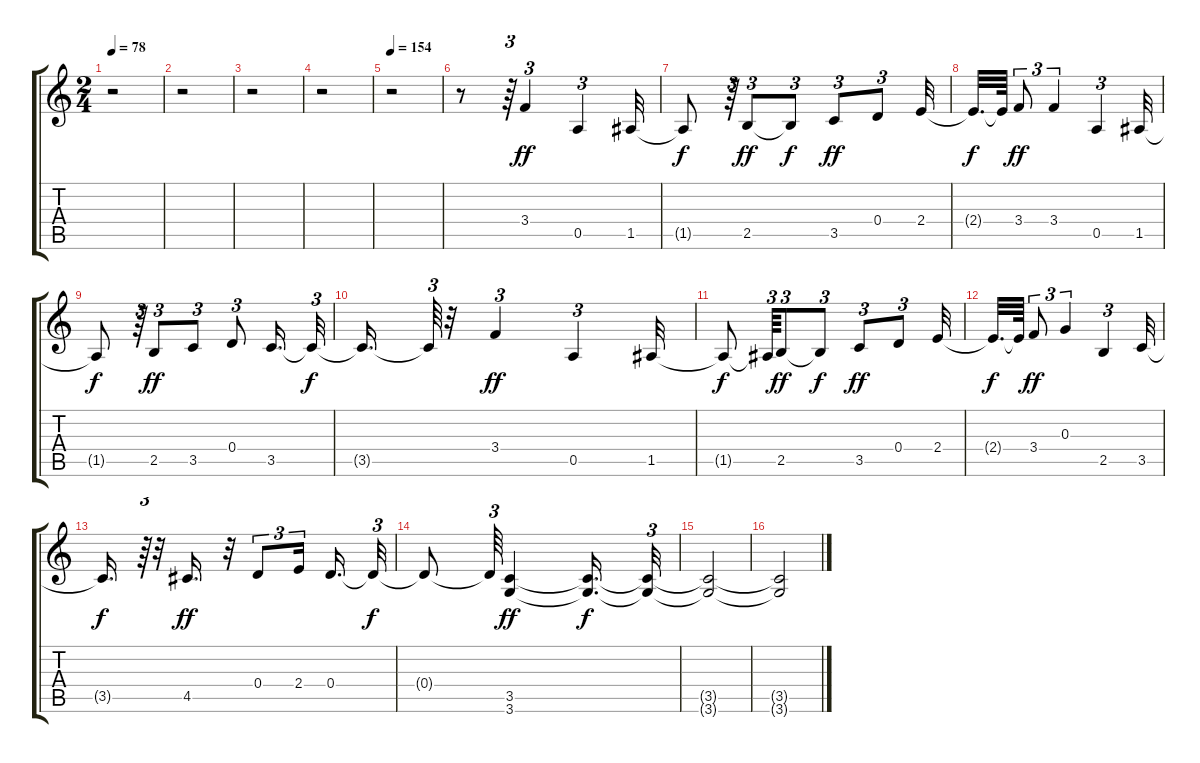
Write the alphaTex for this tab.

\track "" {instrument distortionguitar}
\staff {score tabs}
\tuning (E4 B3 G3 D3 A2 E2) {hide}
\ts (2 4)
\tempo 78
\clef g2
\ks c
r.2{dy f} |
r.2 |
r.2 |
r.2 |
\tempo 154
r.2 |
r.8 r.64{tu (3 2)} 3.4.4{tu (3 2) dy ff} 0.5.4{tu (3 2)} 1.5.32 |
1.5{t}.8{dy f} r.64{tu (3 2)} 2.5.8{tu (3 2) dy ff} 2.5{t}.8{tu (3 2) dy f} 3.5.8{tu (3 2) dy ff} 0.4.8{tu (3 2)} 2.4.32 |
2.4{t}.32{d dy f} 2.4{t}.64 3.4.8{tu (3 2) dy ff} 3.4.4{tu (3 2)} 0.5.4{tu (3 2)} 1.5.32 |
1.5{t}.8{dy f} r.64{tu (3 2)} 2.5.8{tu (3 2) dy ff} 3.5.8{tu (3 2)} 0.4.8{tu (3 2)} 3.5.16{d} 3.5{t}.32{tu (3 2) dy f} |
3.5{t}.16{d} 3.5{t}.64{tu (3 2)} r.32 3.4.4{tu (3 2) dy ff} 0.5.4{tu (3 2)} 1.5.32 |
1.5{t}.8{dy f} 1.5{t}.64{tu (3 2)} 2.5.8{tu (3 2) dy ff} 2.5{t}.8{tu (3 2) dy f} 3.5.8{tu (3 2) dy ff} 0.4.8{tu (3 2)} 2.4.32 |
2.4{t}.32{d dy f} 2.4{t}.64 3.4.8{tu (3 2) dy ff} 0.3.4{tu (3 2)} 2.5.4{tu (3 2)} 3.5.32 |
3.5{t}.16{d dy f} r.64{tu (3 2)} r.32 4.5.16{d dy ff} r.32 0.4.8{tu (3 2)} 2.4.16{tu (3 2) beam splitsecondary} 0.4.16{d} 0.4{t}.32{tu (3 2) dy f} |
0.4{t}.8 0.4{t}.64{tu (3 2)} (3.5 3.6).4{dy ff} (3.5{t} 3.6{t}).16{d dy f} (3.5{t} 3.6{t}).32{tu (3 2)} |
(3.5{t} 3.6{t}).2 |
(3.5{t} 3.6{t}).2
